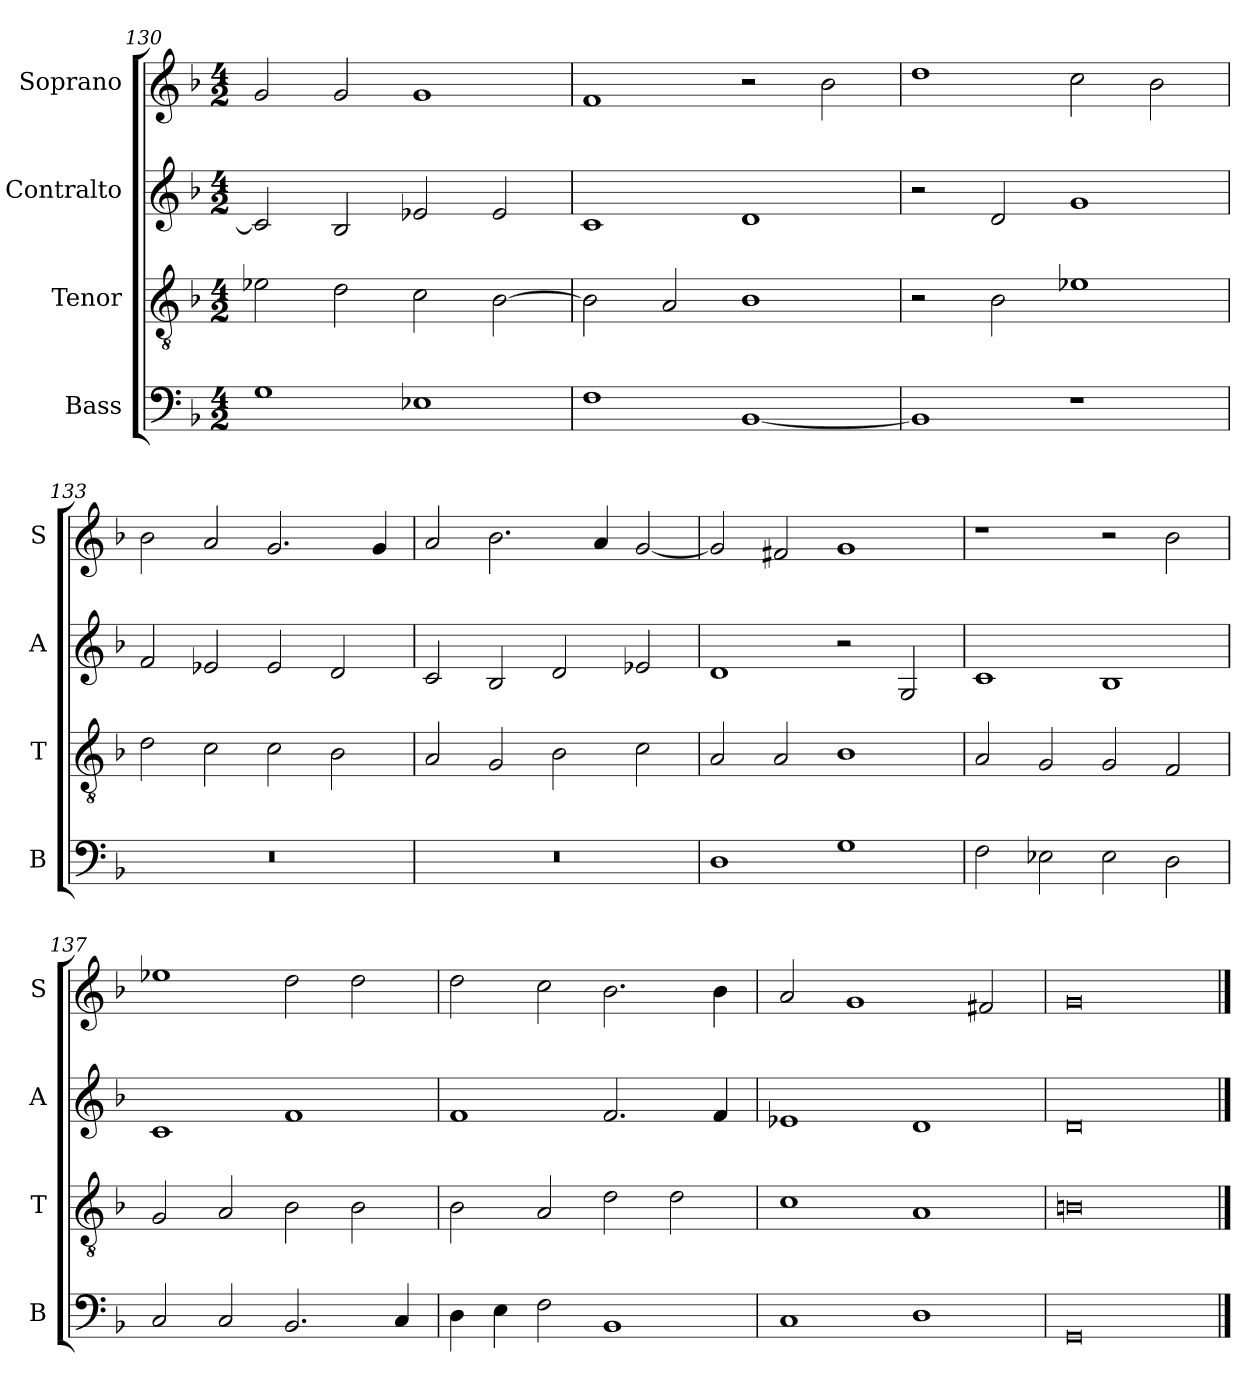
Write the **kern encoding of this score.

**kern	**kern	**kern	**kern
*part4	*part3	*part2	*part1
*staff4	*staff3	*staff2	*staff1
*I"Bass	*I"Tenor	*I"Contralto	*I"Soprano
*I'B	*I'T	*I'A	*I'S
*clefF4	*clefGv2	*clefG2	*clefG2
*k[b-]	*k[b-]	*k[b-]	*k[b-]
*G:dor	*G:dor	*G:dor	*G:dor
*M4/2	*M4/2	*M4/2	*M4/2
=130	=130	=130	=130
1G	2e-X	2c]	2g
.	2d	2B-	2g
1E-X	2c	2e-X	1g
.	[2B-	2e-	.
=131	=131	=131	=131
1F	2B-]	1c	1f
.	2A	.	.
[1BB-	1B-	1d	2r
.	.	.	2b-
=132	=132	=132	=132
1BB-]	2r	2r	1dd
.	2B-	2d	.
1r	1e-X	1g	2cc
.	.	.	2b-
=133	=133	=133	=133
0r	2d	2f	2b-
.	2c	2e-X	2a
.	2c	2e-	2.g
.	2B-	2d	.
.	.	.	4g
=134	=134	=134	=134
0r	2A	2c	2a
.	2G	2B-	2.b-
.	2B-	2d	.
.	.	.	4a
.	2c	2e-X	[2g
=135	=135	=135	=135
1D	2A	1d	2g]
.	2A	.	2f#X
1G	1B-	2r	1g
.	.	2G	.
=136	=136	=136	=136
2F	2A	1c	1r
2E-X	2G	.	.
2E-	2G	1B-	2r
2D	2F	.	2b-
=137	=137	=137	=137
2C	2G	1c	1ee-X
2C	2A	.	.
2.BB-	2B-	1f	2dd
.	2B-	.	2dd
4C	.	.	.
=138	=138	=138	=138
4D	2B-	1f	2dd
4E	.	.	.
2F	2A	.	2cc
1BB-	2d	2.f	2.b-
.	2d	.	.
.	.	4f	4b-
=139	=139	=139	=139
1C	1c	1e-X	2a
.	.	.	1g
1D	1A	1d	.
.	.	.	2f#X
=140	=140	=140	=140
0GG	0Bn	0d	0g
==	==	==	==
*-	*-	*-	*-
